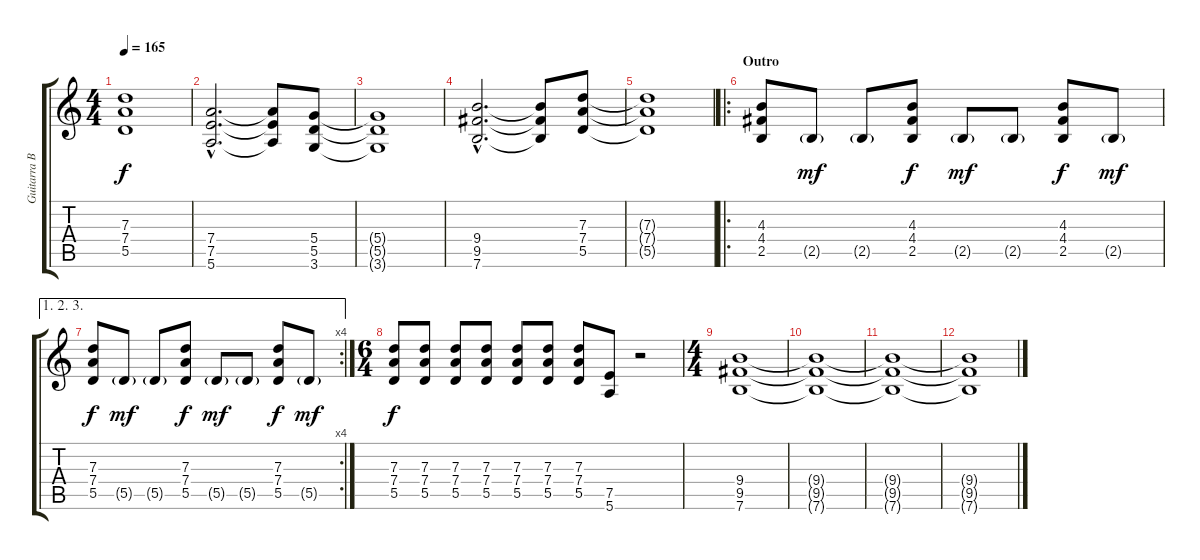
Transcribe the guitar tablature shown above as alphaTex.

\track ("Guitarra Base" "Guitarra B") {instrument distortionguitar}
\staff {score tabs}
\tuning (E4 B3 G3 D3 A2 E2) {hide}
\ts (4 4)
\tempo 165
\clef g2
\ks c
(7.3{t} 7.4{t} 5.5{t}).1{dy f} |
(7.4{hac} 7.5{hac} 5.6{hac}).2{d} (7.4{t} 7.5{t} 5.6{t}).8 (5.4 5.5 3.6).8 |
(5.4{t} 5.5{t} 3.6{t}).1 |
(9.4{hac} 9.5{hac} 7.6{hac}).2{d} (9.4{t} 9.5{t} 7.6{t}).8 (7.3 7.4 5.5).8 |
(7.3{t} 7.4{t} 5.5{t}).1 |
\ro
\section ("" "Outro")
(4.3 4.4 2.5).8 2.5{g}.8{dy mf} 2.5{g}.8 (4.3 4.4 2.5).8{dy f} 2.5{g}.8{dy mf} 2.5{g}.8 (4.3 4.4 2.5).8{dy f} 2.5{g}.8{dy mf} |
\ae (1 2 3)
\rc 4
(7.3 7.4 5.5).8{dy f} 5.5{g}.8{dy mf} 5.5{g}.8 (7.3 7.4 5.5).8{dy f} 5.5{g}.8{dy mf} 5.5{g}.8 (7.3 7.4 5.5).8{dy f} 5.5{g}.8{dy mf} |
\ts (6 4)
(7.3 7.4 5.5).8{dy f} (7.3 7.4 5.5).8 (7.3 7.4 5.5).8 (7.3 7.4 5.5).8 (7.3 7.4 5.5).8 (7.3 7.4 5.5).8 (7.3 7.4 5.5).8 (7.5 5.6).8 r.2 |
\ts (4 4)
(9.4 9.5 7.6).1 |
(9.4{t} 9.5{t} 7.6{t}).1 |
(9.4{t} 9.5{t} 7.6{t}).1 |
(9.4{t} 9.5{t} 7.6{t}).1
